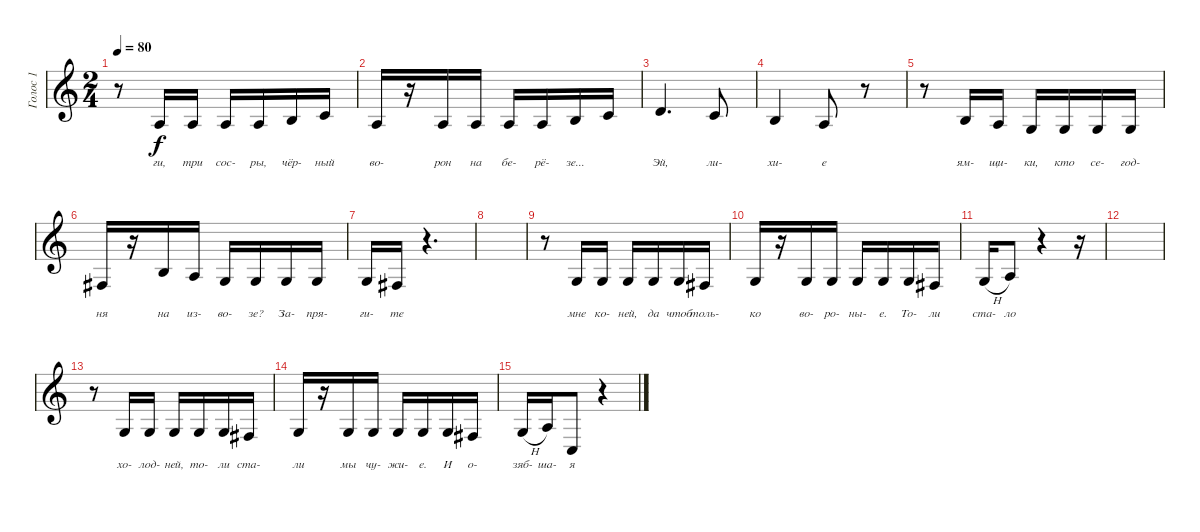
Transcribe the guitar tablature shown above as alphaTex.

\track ("Голос 1" "Голос 1") {instrument tenorsax}
\staff {score}
\tuning (E4 B3 G3 D3 A2 E2) {hide}
\ts (2 4)
\tempo 80
\clef g2
\ks c
r.8{dy f} 7.4.16{lyrics (0 "ги,") lyrics (1 "") lyrics (2 "") lyrics (3 "") lyrics (4 "")} 7.4.16{lyrics (0 "три") lyrics (1 "") lyrics (2 "") lyrics (3 "") lyrics (4 "")} 7.4.16{lyrics (0 "сос-") lyrics (1 "") lyrics (2 "") lyrics (3 "") lyrics (4 "")} 7.4.16{lyrics (0 "ры,") lyrics (1 "") lyrics (2 "") lyrics (3 "") lyrics (4 "")} 9.4.16{lyrics (0 "чёр-") lyrics (1 "") lyrics (2 "") lyrics (3 "") lyrics (4 "")} 10.4.16{lyrics (0 "ный") lyrics (1 "") lyrics (2 "") lyrics (3 "") lyrics (4 "")} |
7.4.16{lyrics (0 "во-") lyrics (1 "") lyrics (2 "") lyrics (3 "") lyrics (4 "")} r.16 7.4.16{lyrics (0 "рон") lyrics (1 "") lyrics (2 "") lyrics (3 "") lyrics (4 "")} 7.4.16{lyrics (0 "на") lyrics (1 "") lyrics (2 "") lyrics (3 "") lyrics (4 "")} 7.4.16{lyrics (0 "бе-") lyrics (1 "") lyrics (2 "") lyrics (3 "") lyrics (4 "")} 7.4.16{lyrics (0 "рё-") lyrics (1 "") lyrics (2 "") lyrics (3 "") lyrics (4 "")} 9.4.16{lyrics (0 "зе...") lyrics (1 "") lyrics (2 "") lyrics (3 "") lyrics (4 "")} 10.4.16{lyrics (0 "") lyrics (1 "") lyrics (2 "") lyrics (3 "") lyrics (4 "")} |
12.4.4{d lyrics (0 "Эй,") lyrics (1 "") lyrics (2 "") lyrics (3 "") lyrics (4 "")} 10.4.8{lyrics (0 "ли-") lyrics (1 "") lyrics (2 "") lyrics (3 "") lyrics (4 "")} |
9.4.4{lyrics (0 "хи-") lyrics (1 "") lyrics (2 "") lyrics (3 "") lyrics (4 "")} 7.4.8{lyrics (0 "е") lyrics (1 "") lyrics (2 "") lyrics (3 "") lyrics (4 "")} r.8 |
r.8 9.4.16{lyrics (0 "ям-") lyrics (1 "") lyrics (2 "") lyrics (3 "") lyrics (4 "")} 7.4.16{lyrics (0 "щи-") lyrics (1 "") lyrics (2 "") lyrics (3 "") lyrics (4 "")} 5.4.16{lyrics (0 "ки,") lyrics (1 "") lyrics (2 "") lyrics (3 "") lyrics (4 "")} 5.4.16{lyrics (0 "кто") lyrics (1 "") lyrics (2 "") lyrics (3 "") lyrics (4 "")} 5.4.16{lyrics (0 "се-") lyrics (1 "") lyrics (2 "") lyrics (3 "") lyrics (4 "")} 5.4.16{lyrics (0 "год-") lyrics (1 "") lyrics (2 "") lyrics (3 "") lyrics (4 "")} |
4.4.16{lyrics (0 "ня") lyrics (1 "") lyrics (2 "") lyrics (3 "") lyrics (4 "")} r.16 9.4.16{lyrics (0 "на") lyrics (1 "") lyrics (2 "") lyrics (3 "") lyrics (4 "")} 7.4.16{lyrics (0 "из-") lyrics (1 "") lyrics (2 "") lyrics (3 "") lyrics (4 "")} 5.4.16{lyrics (0 "во-") lyrics (1 "") lyrics (2 "") lyrics (3 "") lyrics (4 "")} 5.4.16{lyrics (0 "зе?") lyrics (1 "") lyrics (2 "") lyrics (3 "") lyrics (4 "")} 5.4.16{lyrics (0 "За-") lyrics (1 "") lyrics (2 "") lyrics (3 "") lyrics (4 "")} 5.4.16{lyrics (0 "пря-") lyrics (1 "") lyrics (2 "") lyrics (3 "") lyrics (4 "")} |
5.4.16{lyrics (0 "ги-") lyrics (1 "") lyrics (2 "") lyrics (3 "") lyrics (4 "")} 4.4.16{lyrics (0 "те") lyrics (1 "") lyrics (2 "") lyrics (3 "") lyrics (4 "")} r.4{d} |
|
r.8 5.4.16{lyrics (0 "мне") lyrics (1 "") lyrics (2 "") lyrics (3 "") lyrics (4 "")} 5.4.16{lyrics (0 "ко-") lyrics (1 "") lyrics (2 "") lyrics (3 "") lyrics (4 "")} 5.4.16{lyrics (0 "ней,") lyrics (1 "") lyrics (2 "") lyrics (3 "") lyrics (4 "")} 5.4.16{lyrics (0 "да") lyrics (1 "") lyrics (2 "") lyrics (3 "") lyrics (4 "")} 5.4.16{lyrics (0 "чтоб") lyrics (1 "") lyrics (2 "") lyrics (3 "") lyrics (4 "")} 4.4.16{lyrics (0 "толь-") lyrics (1 "") lyrics (2 "") lyrics (3 "") lyrics (4 "")} |
5.4.16{lyrics (0 "ко") lyrics (1 "") lyrics (2 "") lyrics (3 "") lyrics (4 "")} r.16 5.4.16{lyrics (0 "во-") lyrics (1 "") lyrics (2 "") lyrics (3 "") lyrics (4 "")} 5.4.16{lyrics (0 "ро-") lyrics (1 "") lyrics (2 "") lyrics (3 "") lyrics (4 "")} 5.4.16{lyrics (0 "ны-") lyrics (1 "") lyrics (2 "") lyrics (3 "") lyrics (4 "")} 5.4.16{lyrics (0 "е.") lyrics (1 "") lyrics (2 "") lyrics (3 "") lyrics (4 "")} 5.4.16{lyrics (0 "То-") lyrics (1 "") lyrics (2 "") lyrics (3 "") lyrics (4 "")} 4.4.16{lyrics (0 "ли") lyrics (1 "") lyrics (2 "") lyrics (3 "") lyrics (4 "")} |
5.4{h}.16{lyrics (0 "ста-") lyrics (1 "") lyrics (2 "") lyrics (3 "") lyrics (4 "")} 7.4.8{lyrics (0 "ло") lyrics (1 "") lyrics (2 "") lyrics (3 "") lyrics (4 "")} r.4 r.16 |
|
r.8 5.4.16{lyrics (0 "хо-") lyrics (1 "") lyrics (2 "") lyrics (3 "") lyrics (4 "")} 5.4.16{lyrics (0 "лод-") lyrics (1 "") lyrics (2 "") lyrics (3 "") lyrics (4 "")} 5.4.16{lyrics (0 "ней,") lyrics (1 "") lyrics (2 "") lyrics (3 "") lyrics (4 "")} 5.4.16{lyrics (0 "то-") lyrics (1 "") lyrics (2 "") lyrics (3 "") lyrics (4 "")} 5.4.16{lyrics (0 "ли") lyrics (1 "") lyrics (2 "") lyrics (3 "") lyrics (4 "")} 4.4.16{lyrics (0 "ста-") lyrics (1 "") lyrics (2 "") lyrics (3 "") lyrics (4 "")} |
5.4.16{lyrics (0 "ли") lyrics (1 "") lyrics (2 "") lyrics (3 "") lyrics (4 "")} r.16 5.4.16{lyrics (0 "мы") lyrics (1 "") lyrics (2 "") lyrics (3 "") lyrics (4 "")} 5.4.16{lyrics (0 "чу-") lyrics (1 "") lyrics (2 "") lyrics (3 "") lyrics (4 "")} 5.4.16{lyrics (0 "жи-") lyrics (1 "") lyrics (2 "") lyrics (3 "") lyrics (4 "")} 5.4.16{lyrics (0 "е.") lyrics (1 "") lyrics (2 "") lyrics (3 "") lyrics (4 "")} 5.4.16{lyrics (0 "И") lyrics (1 "") lyrics (2 "") lyrics (3 "") lyrics (4 "")} 4.4.16{lyrics (0 "о-") lyrics (1 "") lyrics (2 "") lyrics (3 "") lyrics (4 "")} |
5.4{h}.16{lyrics (0 "зяб-") lyrics (1 "") lyrics (2 "") lyrics (3 "") lyrics (4 "")} 7.4.16{lyrics (0 "ша-") lyrics (1 "") lyrics (2 "") lyrics (3 "") lyrics (4 "")} 3.5.8{lyrics (0 "я") lyrics (1 "") lyrics (2 "") lyrics (3 "") lyrics (4 "")} r.4
